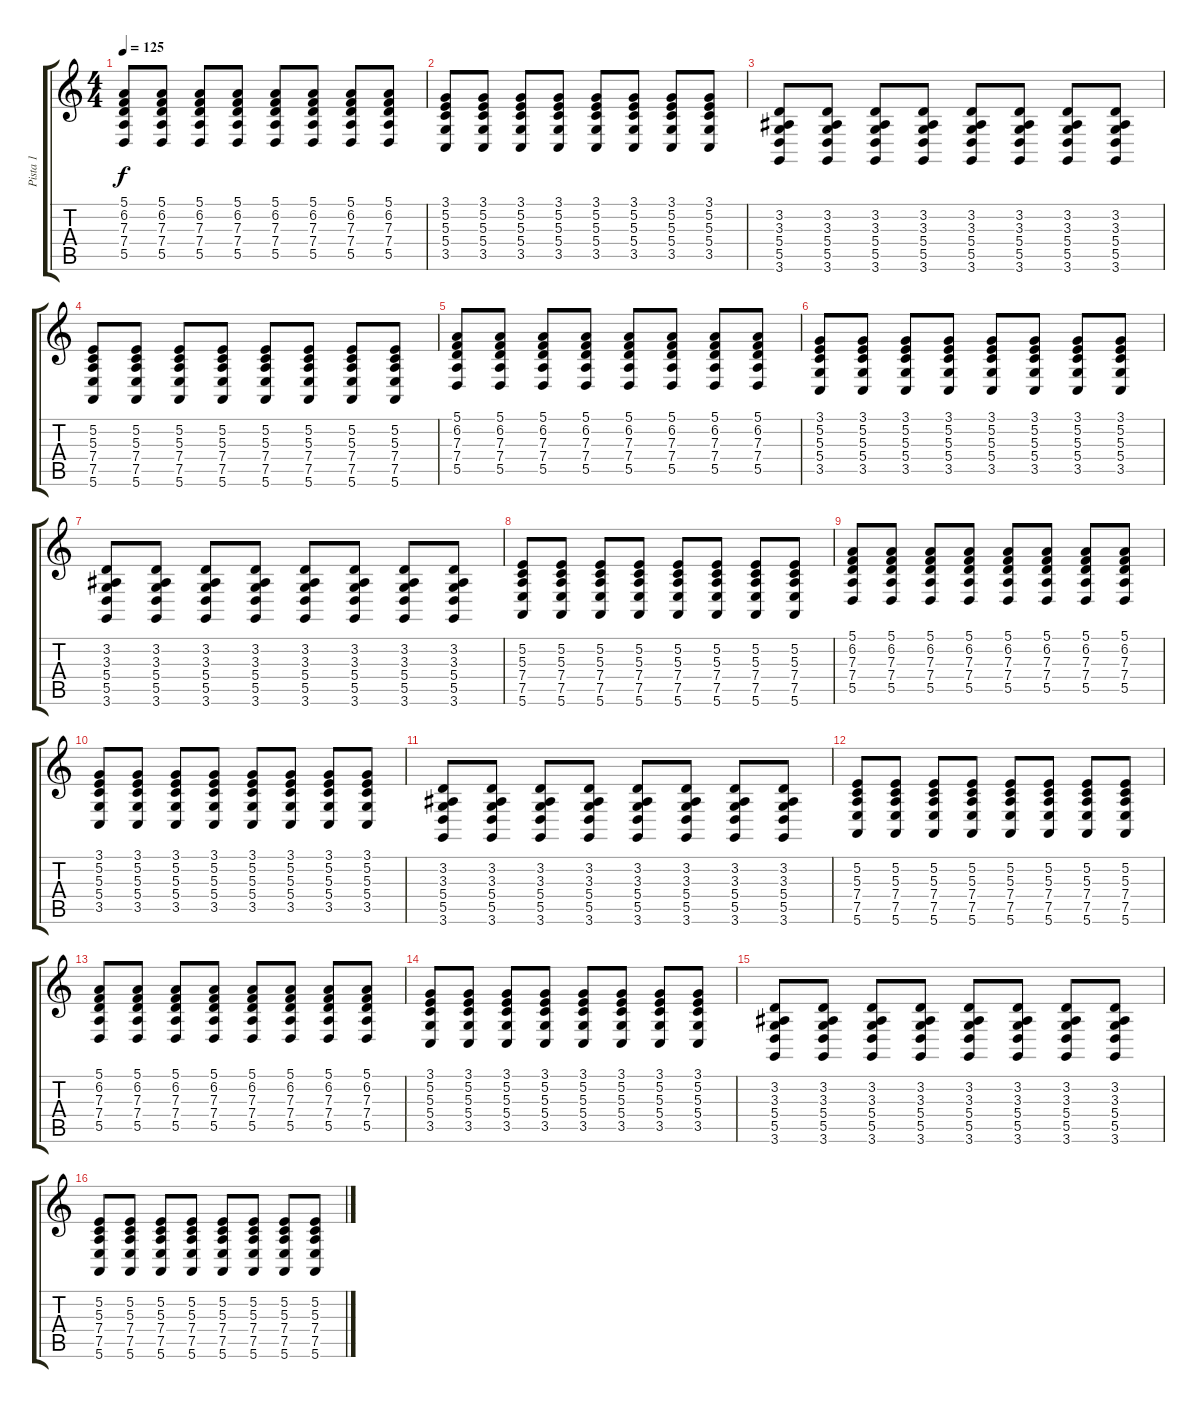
\track ("Pista 1" "Pista 1") {instrument electricgrandpiano}
\staff {score tabs}
\tuning (E4 B3 G3 D3 A2 E2) {hide}
\ts (4 4)
\tempo 125
\clef g2
\ks c
(5.1 6.2 7.3 7.4 5.5).8{dy f} (5.1 6.2 7.3 7.4 5.5).8 (5.1 6.2 7.3 7.4 5.5).8 (5.1 6.2 7.3 7.4 5.5).8 (5.1 6.2 7.3 7.4 5.5).8 (5.1 6.2 7.3 7.4 5.5).8 (5.1 6.2 7.3 7.4 5.5).8 (5.1 6.2 7.3 7.4 5.5).8 |
(3.1 5.2 5.3 5.4 3.5).8 (3.1 5.2 5.3 5.4 3.5).8 (3.1 5.2 5.3 5.4 3.5).8 (3.1 5.2 5.3 5.4 3.5).8 (3.1 5.2 5.3 5.4 3.5).8 (3.1 5.2 5.3 5.4 3.5).8 (3.1 5.2 5.3 5.4 3.5).8 (3.1 5.2 5.3 5.4 3.5).8 |
(3.2 3.3 5.4 5.5 3.6).8 (3.2 3.3 5.4 5.5 3.6).8 (3.2 3.3 5.4 5.5 3.6).8 (3.2 3.3 5.4 5.5 3.6).8 (3.2 3.3 5.4 5.5 3.6).8 (3.2 3.3 5.4 5.5 3.6).8 (3.2 3.3 5.4 5.5 3.6).8 (3.2 3.3 5.4 5.5 3.6).8 |
(5.2 5.3 7.4 7.5 5.6).8 (5.2 5.3 7.4 7.5 5.6).8 (5.2 5.3 7.4 7.5 5.6).8 (5.2 5.3 7.4 7.5 5.6).8 (5.2 5.3 7.4 7.5 5.6).8 (5.2 5.3 7.4 7.5 5.6).8 (5.2 5.3 7.4 7.5 5.6).8 (5.2 5.3 7.4 7.5 5.6).8 |
(5.1 6.2 7.3 7.4 5.5).8 (5.1 6.2 7.3 7.4 5.5).8 (5.1 6.2 7.3 7.4 5.5).8 (5.1 6.2 7.3 7.4 5.5).8 (5.1 6.2 7.3 7.4 5.5).8 (5.1 6.2 7.3 7.4 5.5).8 (5.1 6.2 7.3 7.4 5.5).8 (5.1 6.2 7.3 7.4 5.5).8 |
(3.1 5.2 5.3 5.4 3.5).8 (3.1 5.2 5.3 5.4 3.5).8 (3.1 5.2 5.3 5.4 3.5).8 (3.1 5.2 5.3 5.4 3.5).8 (3.1 5.2 5.3 5.4 3.5).8 (3.1 5.2 5.3 5.4 3.5).8 (3.1 5.2 5.3 5.4 3.5).8 (3.1 5.2 5.3 5.4 3.5).8 |
(3.2 3.3 5.4 5.5 3.6).8 (3.2 3.3 5.4 5.5 3.6).8 (3.2 3.3 5.4 5.5 3.6).8 (3.2 3.3 5.4 5.5 3.6).8 (3.2 3.3 5.4 5.5 3.6).8 (3.2 3.3 5.4 5.5 3.6).8 (3.2 3.3 5.4 5.5 3.6).8 (3.2 3.3 5.4 5.5 3.6).8 |
(5.2 5.3 7.4 7.5 5.6).8 (5.2 5.3 7.4 7.5 5.6).8 (5.2 5.3 7.4 7.5 5.6).8 (5.2 5.3 7.4 7.5 5.6).8 (5.2 5.3 7.4 7.5 5.6).8 (5.2 5.3 7.4 7.5 5.6).8 (5.2 5.3 7.4 7.5 5.6).8 (5.2 5.3 7.4 7.5 5.6).8 |
(5.1 6.2 7.3 7.4 5.5).8 (5.1 6.2 7.3 7.4 5.5).8 (5.1 6.2 7.3 7.4 5.5).8 (5.1 6.2 7.3 7.4 5.5).8 (5.1 6.2 7.3 7.4 5.5).8 (5.1 6.2 7.3 7.4 5.5).8 (5.1 6.2 7.3 7.4 5.5).8 (5.1 6.2 7.3 7.4 5.5).8 |
(3.1 5.2 5.3 5.4 3.5).8 (3.1 5.2 5.3 5.4 3.5).8 (3.1 5.2 5.3 5.4 3.5).8 (3.1 5.2 5.3 5.4 3.5).8 (3.1 5.2 5.3 5.4 3.5).8 (3.1 5.2 5.3 5.4 3.5).8 (3.1 5.2 5.3 5.4 3.5).8 (3.1 5.2 5.3 5.4 3.5).8 |
(3.2 3.3 5.4 5.5 3.6).8 (3.2 3.3 5.4 5.5 3.6).8 (3.2 3.3 5.4 5.5 3.6).8 (3.2 3.3 5.4 5.5 3.6).8 (3.2 3.3 5.4 5.5 3.6).8 (3.2 3.3 5.4 5.5 3.6).8 (3.2 3.3 5.4 5.5 3.6).8 (3.2 3.3 5.4 5.5 3.6).8 |
(5.2 5.3 7.4 7.5 5.6).8 (5.2 5.3 7.4 7.5 5.6).8 (5.2 5.3 7.4 7.5 5.6).8 (5.2 5.3 7.4 7.5 5.6).8 (5.2 5.3 7.4 7.5 5.6).8 (5.2 5.3 7.4 7.5 5.6).8 (5.2 5.3 7.4 7.5 5.6).8 (5.2 5.3 7.4 7.5 5.6).8 |
(5.1 6.2 7.3 7.4 5.5).8 (5.1 6.2 7.3 7.4 5.5).8 (5.1 6.2 7.3 7.4 5.5).8 (5.1 6.2 7.3 7.4 5.5).8 (5.1 6.2 7.3 7.4 5.5).8 (5.1 6.2 7.3 7.4 5.5).8 (5.1 6.2 7.3 7.4 5.5).8 (5.1 6.2 7.3 7.4 5.5).8 |
(3.1 5.2 5.3 5.4 3.5).8 (3.1 5.2 5.3 5.4 3.5).8 (3.1 5.2 5.3 5.4 3.5).8 (3.1 5.2 5.3 5.4 3.5).8 (3.1 5.2 5.3 5.4 3.5).8 (3.1 5.2 5.3 5.4 3.5).8 (3.1 5.2 5.3 5.4 3.5).8 (3.1 5.2 5.3 5.4 3.5).8 |
(3.2 3.3 5.4 5.5 3.6).8 (3.2 3.3 5.4 5.5 3.6).8 (3.2 3.3 5.4 5.5 3.6).8 (3.2 3.3 5.4 5.5 3.6).8 (3.2 3.3 5.4 5.5 3.6).8 (3.2 3.3 5.4 5.5 3.6).8 (3.2 3.3 5.4 5.5 3.6).8 (3.2 3.3 5.4 5.5 3.6).8 |
(5.2 5.3 7.4 7.5 5.6).8 (5.2 5.3 7.4 7.5 5.6).8 (5.2 5.3 7.4 7.5 5.6).8 (5.2 5.3 7.4 7.5 5.6).8 (5.2 5.3 7.4 7.5 5.6).8 (5.2 5.3 7.4 7.5 5.6).8 (5.2 5.3 7.4 7.5 5.6).8 (5.2 5.3 7.4 7.5 5.6).8
